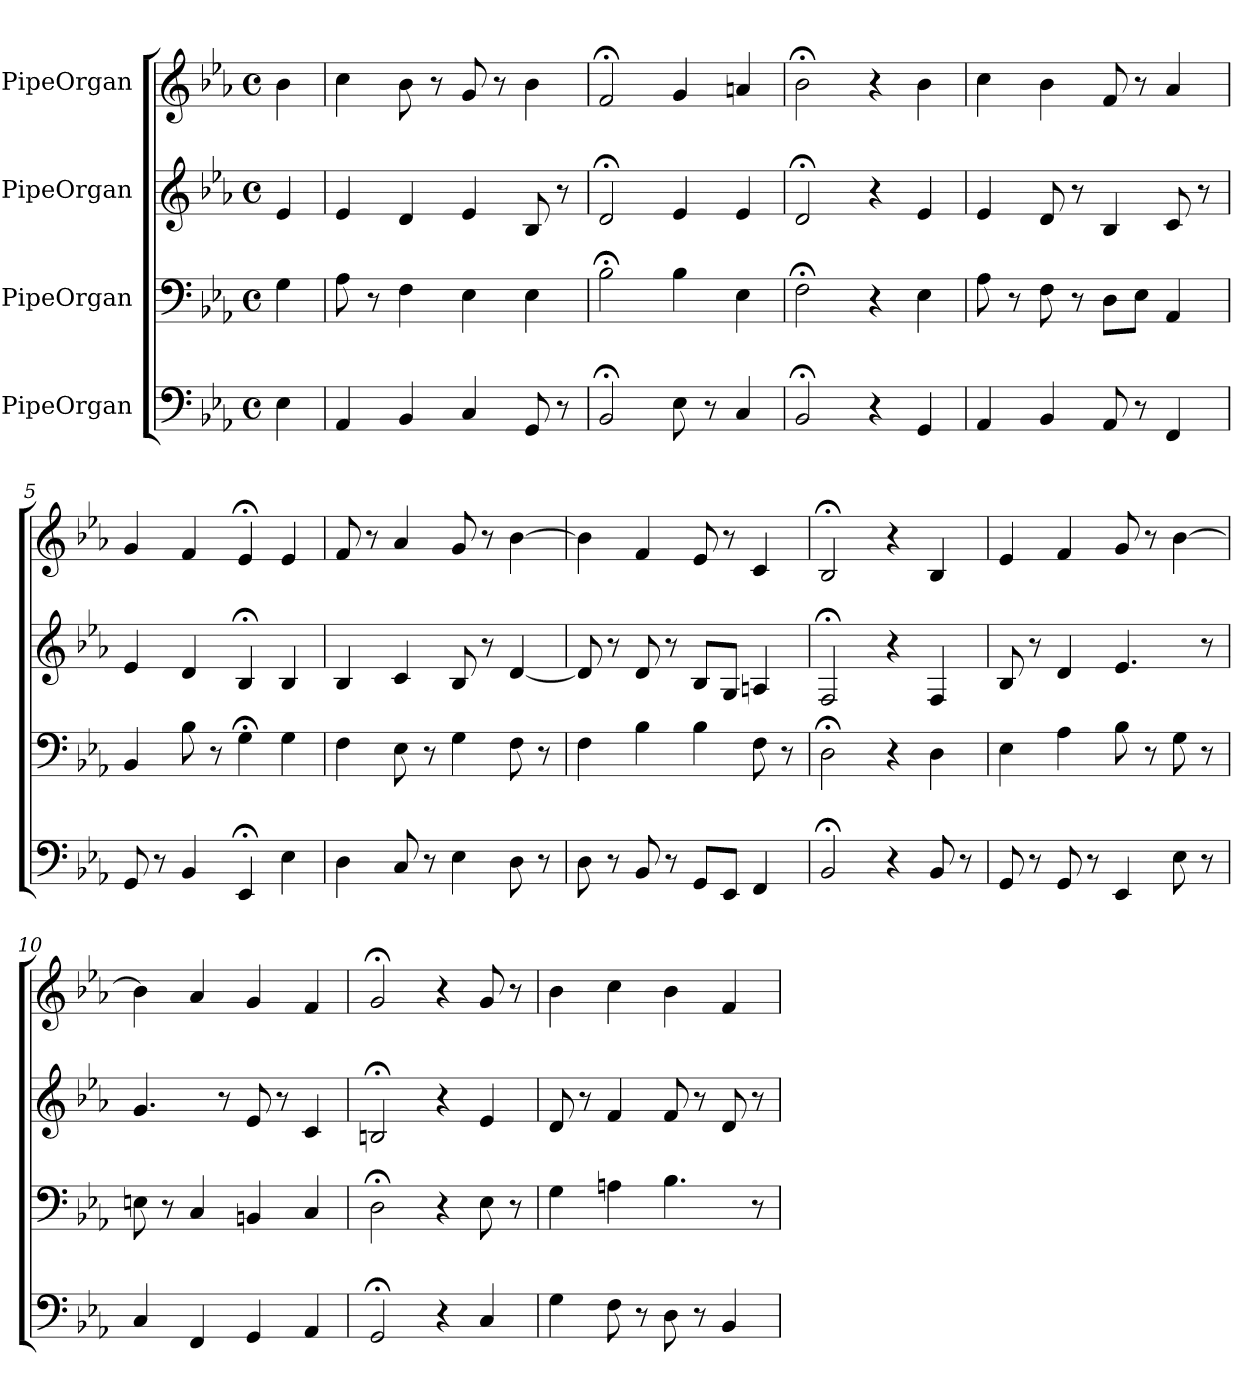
**kern	**kern	**kern	**kern
*part4	*part3	*part2	*part1
*staff4	*staff3	*staff2	*staff1
*I"PipeOrgan	*I"PipeOrgan	*I"PipeOrgan	*I"PipeOrgan
*clefF4	*clefF4	*clefG2	*clefG2
*k[b-e-a-]	*k[b-e-a-]	*k[b-e-a-]	*k[b-e-a-]
*E-:	*E-:	*E-:	*E-:
*M4/4	*M4/4	*M4/4	*M4/4
*met(c)	*met(c)	*met(c)	*met(c)
*MM60	*MM60	*MM60	*MM60
=	=	=	=
4E-	4G	4e-	4b-
=1	=1	=1	=1
4AA-	8A-	4e-	4cc
.	8r	.	.
4BB-	4F	4d	8b-
.	.	.	8r
4C	4E-	4e-	8g
.	.	.	8r
8GG	4E-	8B-	4b-
8r	.	8r	.
=2	=2	=2	=2
2BB-;<	2B-;<	2d;<	2f;<
8E-	4B-	4e-	4g
8r	.	.	.
4C	4E-	4e-	4an
=3	=3	=3	=3
2BB-;<	2F;<	2d;<	2b-;<
4r	4r	4r	4r
4GG	4E-	4e-	4b-
=4	=4	=4	=4
4AA-	8A-	4e-	4cc
.	8r	.	.
4BB-	8F	8d	4b-
.	8r	8r	.
8AA-	8D\L	4B-	8f
8r	8E-\J	.	8r
4FF	4AA-	8c	4a-
.	.	8r	.
=5	=5	=5	=5
8GG	4BB-	4e-	4g
8r	.	.	.
4BB-	8B-	4d	4f
.	8r	.	.
4EE-;<	4G;<	4B-;<	4e-;<
4E-	4G	4B-	4e-
=6	=6	=6	=6
4D	4F	4B-	8f
.	.	.	8r
8C	8E-	4c	4a-
8r	8r	.	.
4E-	4G	8B-	8g
.	.	8r	8r
8D	8F	[4d	[4b-
8r	8r	.	.
=7	=7	=7	=7
8D	4F	8d]	4b-]
8r	.	8r	.
8BB-	4B-	8d	4f
8r	.	8r	.
8GG/L	4B-	8B-/L	8e-
8EE-/J	.	8G/J	8r
4FF	8F	4An	4c
.	8r	.	.
=8	=8	=8	=8
2BB-;<	2D;<	2F;<	2B-;<
4r	4r	4r	4r
8BB-	4D	4F	4B-
8r	.	.	.
=9	=9	=9	=9
8GG	4E-	8B-	4e-
8r	.	8r	.
8GG	4A-	4d	4f
8r	.	.	.
4EE-	8B-	4.e-	8g
.	8r	.	8r
8E-	8G	.	[4b-
8r	8r	8r	.
=10	=10	=10	=10
4C	8En	4.g	4b-]
.	8r	.	.
4FF	4C	.	4a-
.	.	8r	.
4GG	4BBn	8e-	4g
.	.	8r	.
4AA-	4C	4c	4f
=11	=11	=11	=11
2GG;<	2D;<	2Bn;<	2g;<
4r	4r	4r	4r
4C	8E-	4e-	8g
.	8r	.	8r
=12	=12	=12	=12
4G	4G	8d	4b-
.	.	8r	.
8F	4An	4f	4cc
8r	.	.	.
8D	4.B-	8f	4b-
8r	.	8r	.
4BB-	.	8d	4f
.	8r	8r	.
=	=	=	=
*-	*-	*-	*-
